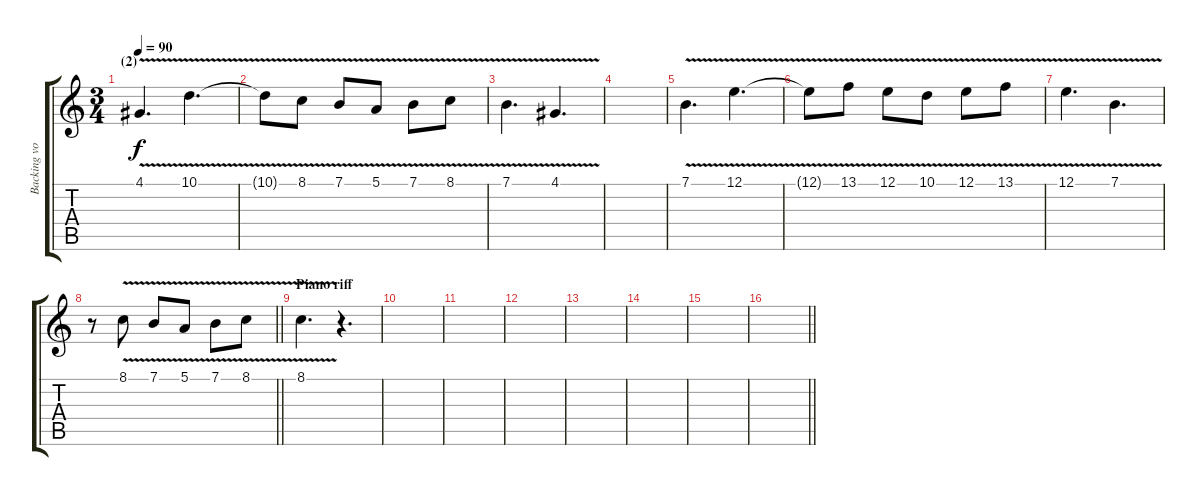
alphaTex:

\track ("Backing vocals + effects" "Backing vo") {instrument choiraahs}
\staff {score tabs}
\tuning (E4 B3 G3 D3 A2 E2) {hide}
\ts (3 4)
\section ("" "(2)")
\tempo 90
\clef g2
\ks c
4.1{v}.4{d dy f volume 16 instrument choiraahs} 10.1{v}.4{d} |
10.1{t}.8 8.1{v}.8 7.1{v}.8 5.1{v}.8 7.1{v}.8 8.1{v}.8 |
7.1{v}.4{d} 4.1{v}.4{d} |
|
7.1{v}.4{d} 12.1{v}.4{d} |
12.1{t}.8 13.1{v}.8 12.1{v}.8 10.1{v}.8 12.1{v}.8 13.1{v}.8 |
12.1{v}.4{d} 7.1{v}.4{d} |
\barLineRight lightlight
r.8 8.1{v}.8 7.1{v}.8 5.1{v}.8 7.1{v}.8 8.1{v}.8 |
\section ("" "Piano riff")
8.1{v}.4{d} r.4{d} |
|
|
|
|
|
|
\barLineRight lightlight
